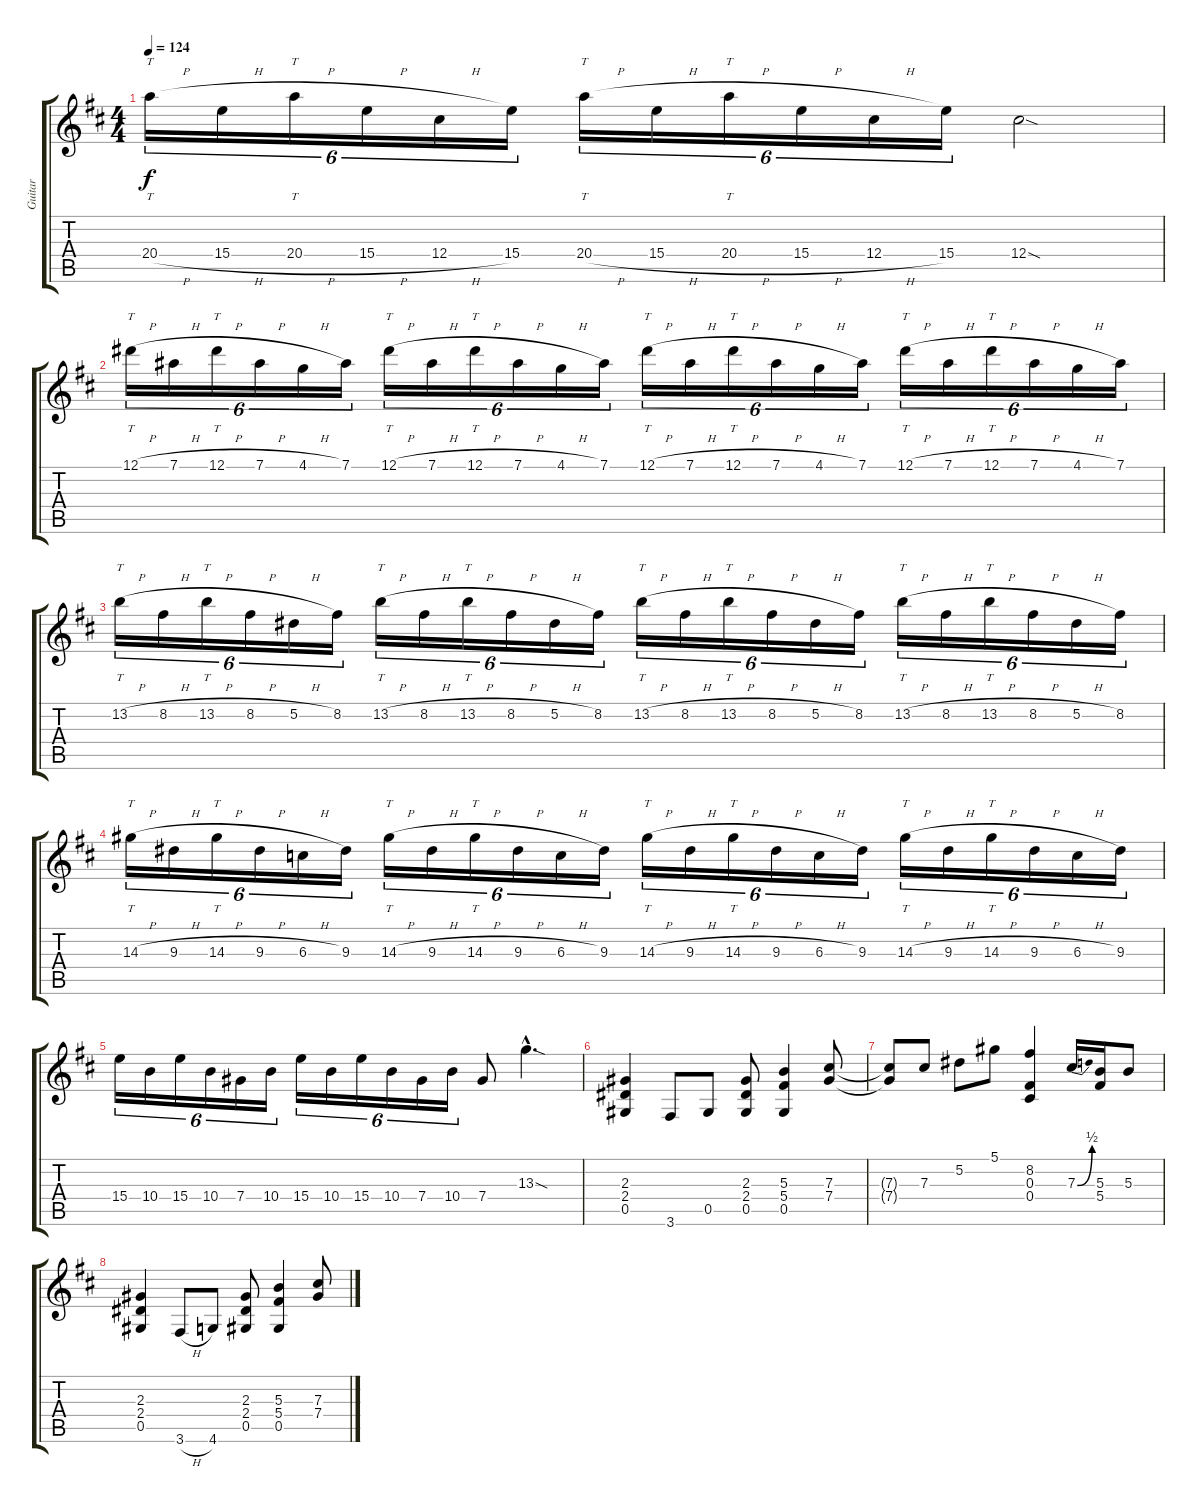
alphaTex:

\track ("Guitar" "Guitar") {instrument distortionguitar}
\staff {score tabs}
\tuning (Eb4 Bb3 Gb3 Db3 Ab2 Eb2) {hide}
\ts (4 4)
\tempo 124
\clef g2
\ks d
20.4{h}.16{tt tu (6 4) dy f} 15.4{h}.16{tu (6 4)} 20.4{h}.16{tt tu (6 4)} 15.4{h}.16{tu (6 4)} 12.4{h}.16{tu (6 4)} 15.4.16{tu (6 4)} 20.4{h}.16{tt tu (6 4)} 15.4{h}.16{tu (6 4)} 20.4{h}.16{tt tu (6 4)} 15.4{h}.16{tu (6 4)} 12.4{h}.16{tu (6 4)} 15.4.16{tu (6 4)} 12.4{sod}.2 |
12.1{h}.16{tt tu (6 4)} 7.1{h}.16{tu (6 4)} 12.1{h}.16{tt tu (6 4)} 7.1{h}.16{tu (6 4)} 4.1{h}.16{tu (6 4)} 7.1.16{tu (6 4)} 12.1{h}.16{tt tu (6 4)} 7.1{h}.16{tu (6 4)} 12.1{h}.16{tt tu (6 4)} 7.1{h}.16{tu (6 4)} 4.1{h}.16{tu (6 4)} 7.1.16{tu (6 4)} 12.1{h}.16{tt tu (6 4)} 7.1{h}.16{tu (6 4)} 12.1{h}.16{tt tu (6 4)} 7.1{h}.16{tu (6 4)} 4.1{h}.16{tu (6 4)} 7.1.16{tu (6 4)} 12.1{h}.16{tt tu (6 4)} 7.1{h}.16{tu (6 4)} 12.1{h}.16{tt tu (6 4)} 7.1{h}.16{tu (6 4)} 4.1{h}.16{tu (6 4)} 7.1.16{tu (6 4)} |
13.2{h}.16{tt tu (6 4)} 8.2{h}.16{tu (6 4)} 13.2{h}.16{tt tu (6 4)} 8.2{h}.16{tu (6 4)} 5.2{h}.16{tu (6 4)} 8.2.16{tu (6 4)} 13.2{h}.16{tt tu (6 4)} 8.2{h}.16{tu (6 4)} 13.2{h}.16{tt tu (6 4)} 8.2{h}.16{tu (6 4)} 5.2{h}.16{tu (6 4)} 8.2.16{tu (6 4)} 13.2{h}.16{tt tu (6 4)} 8.2{h}.16{tu (6 4)} 13.2{h}.16{tt tu (6 4)} 8.2{h}.16{tu (6 4)} 5.2{h}.16{tu (6 4)} 8.2.16{tu (6 4)} 13.2{h}.16{tt tu (6 4)} 8.2{h}.16{tu (6 4)} 13.2{h}.16{tt tu (6 4)} 8.2{h}.16{tu (6 4)} 5.2{h}.16{tu (6 4)} 8.2.16{tu (6 4)} |
14.3{h}.16{tt tu (6 4)} 9.3{h}.16{tu (6 4)} 14.3{h}.16{tt tu (6 4)} 9.3{h}.16{tu (6 4)} 6.3{h}.16{tu (6 4)} 9.3.16{tu (6 4)} 14.3{h}.16{tt tu (6 4)} 9.3{h}.16{tu (6 4)} 14.3{h}.16{tt tu (6 4)} 9.3{h}.16{tu (6 4)} 6.3{h}.16{tu (6 4)} 9.3.16{tu (6 4)} 14.3{h}.16{tt tu (6 4)} 9.3{h}.16{tu (6 4)} 14.3{h}.16{tt tu (6 4)} 9.3{h}.16{tu (6 4)} 6.3{h}.16{tu (6 4)} 9.3.16{tu (6 4)} 14.3{h}.16{tt tu (6 4)} 9.3{h}.16{tu (6 4)} 14.3{h}.16{tt tu (6 4)} 9.3{h}.16{tu (6 4)} 6.3{h}.16{tu (6 4)} 9.3.16{tu (6 4)} |
15.4.16{tu (6 4)} 10.4.16{tu (6 4)} 15.4.16{tu (6 4)} 10.4.16{tu (6 4)} 7.4.16{tu (6 4)} 10.4.16{tu (6 4)} 15.4.16{tu (6 4)} 10.4.16{tu (6 4)} 15.4.16{tu (6 4)} 10.4.16{tu (6 4)} 7.4.16{tu (6 4)} 10.4.16{tu (6 4)} 7.4.8 13.3{sod hac}.4{d} |
(2.3 2.4 0.5).4 3.6.8 0.5.8 (2.3 2.4 0.5).8 (5.3 5.4 0.5).4 (7.3 7.4).8 |
(7.3{t} 7.4{t}).8 7.3.8 5.2.8 5.1.8 (8.2 0.3 0.4).4 7.3{be (bend 0 0 60 2)}.16 (5.3 5.4).16 5.3.8 |
(2.3 2.4 0.5).4 3.6{h}.8 4.6.8 (2.3 2.4 0.5).8 (5.3 5.4 0.5).4 (7.3 7.4).8
